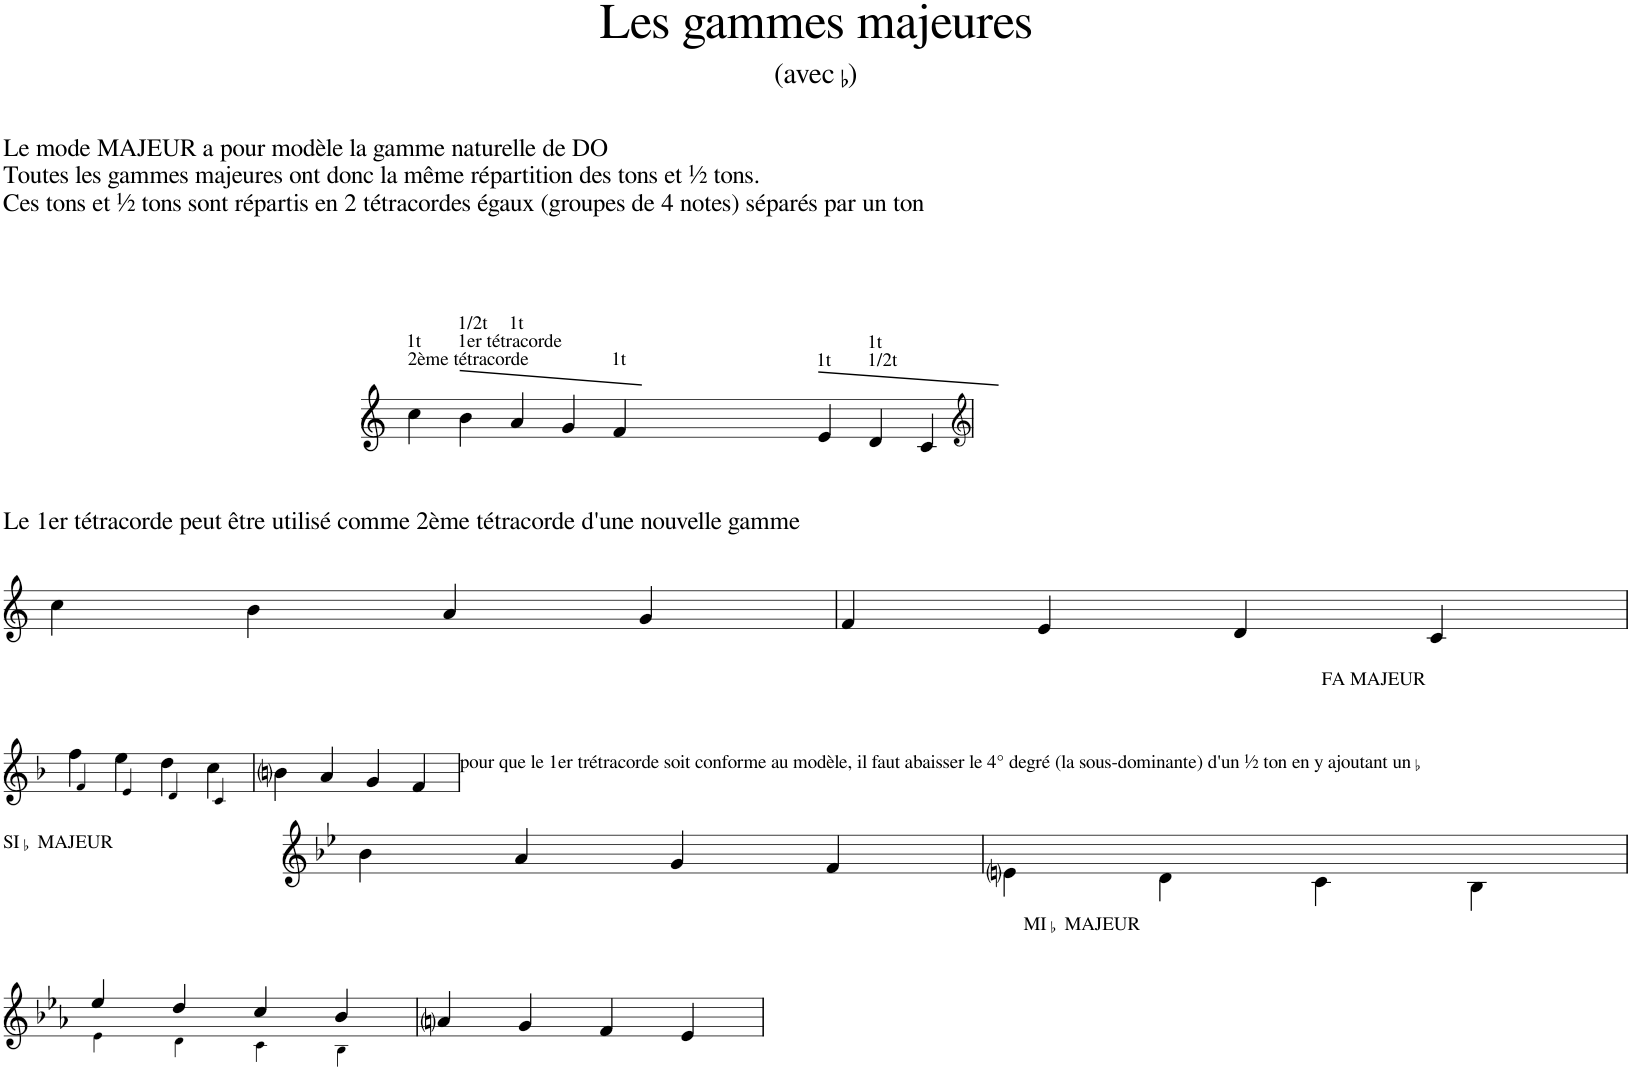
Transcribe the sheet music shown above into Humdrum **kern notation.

**kern
*part1
*staff1
*I"Piano
*I'Pno
*clefG2
*k[]
=1
!LO:TX:a:t=2ème tétracorde
!LO:TX:a:t=1t
4cc\
!LO:TX:a:t=1er tétracorde
!LO:TX:a:t=1/2t
4b\
!LO:TX:a:t=1t
4a/
4g/
!LO:TX:a:t=1t
4f/
!LO:TX:a:t=1t
4e/
!LO:TX:a:t=1/2t
!LO:TX:a:t=1t
4d/
4c/
!!LO:LB:g=z
=2
*clefG2
*M4/4
4cc\
4b\
4a/
4g/
=3
4f/
4e/
4d/
4c/
!!LO:LB:g=z
=4
*k[b-]
*^
4f!/	4ff\
4e!/	4ee\
4d!/	4dd\
4c!/	4cc\
*v	*v
=5
4bni\
4a/
4g/
4f/
!!LO:LB:g=z
=6
*k[b-e-]
4b-\
4a/
4g/
4f/
=7
*^
1ryy	4eni\
.	4d\
.	4c\
.	4B-\
!!LO:LB:g=z	!!
=8	=8
*k[b-e-a-]	*
4ee-/	4e-!\
4dd/	4d!\
4cc/	4c!\
4b-/	4B-!\
*v	*v
=9
4ani/
4g/
4f/
4e-/
=
*-
